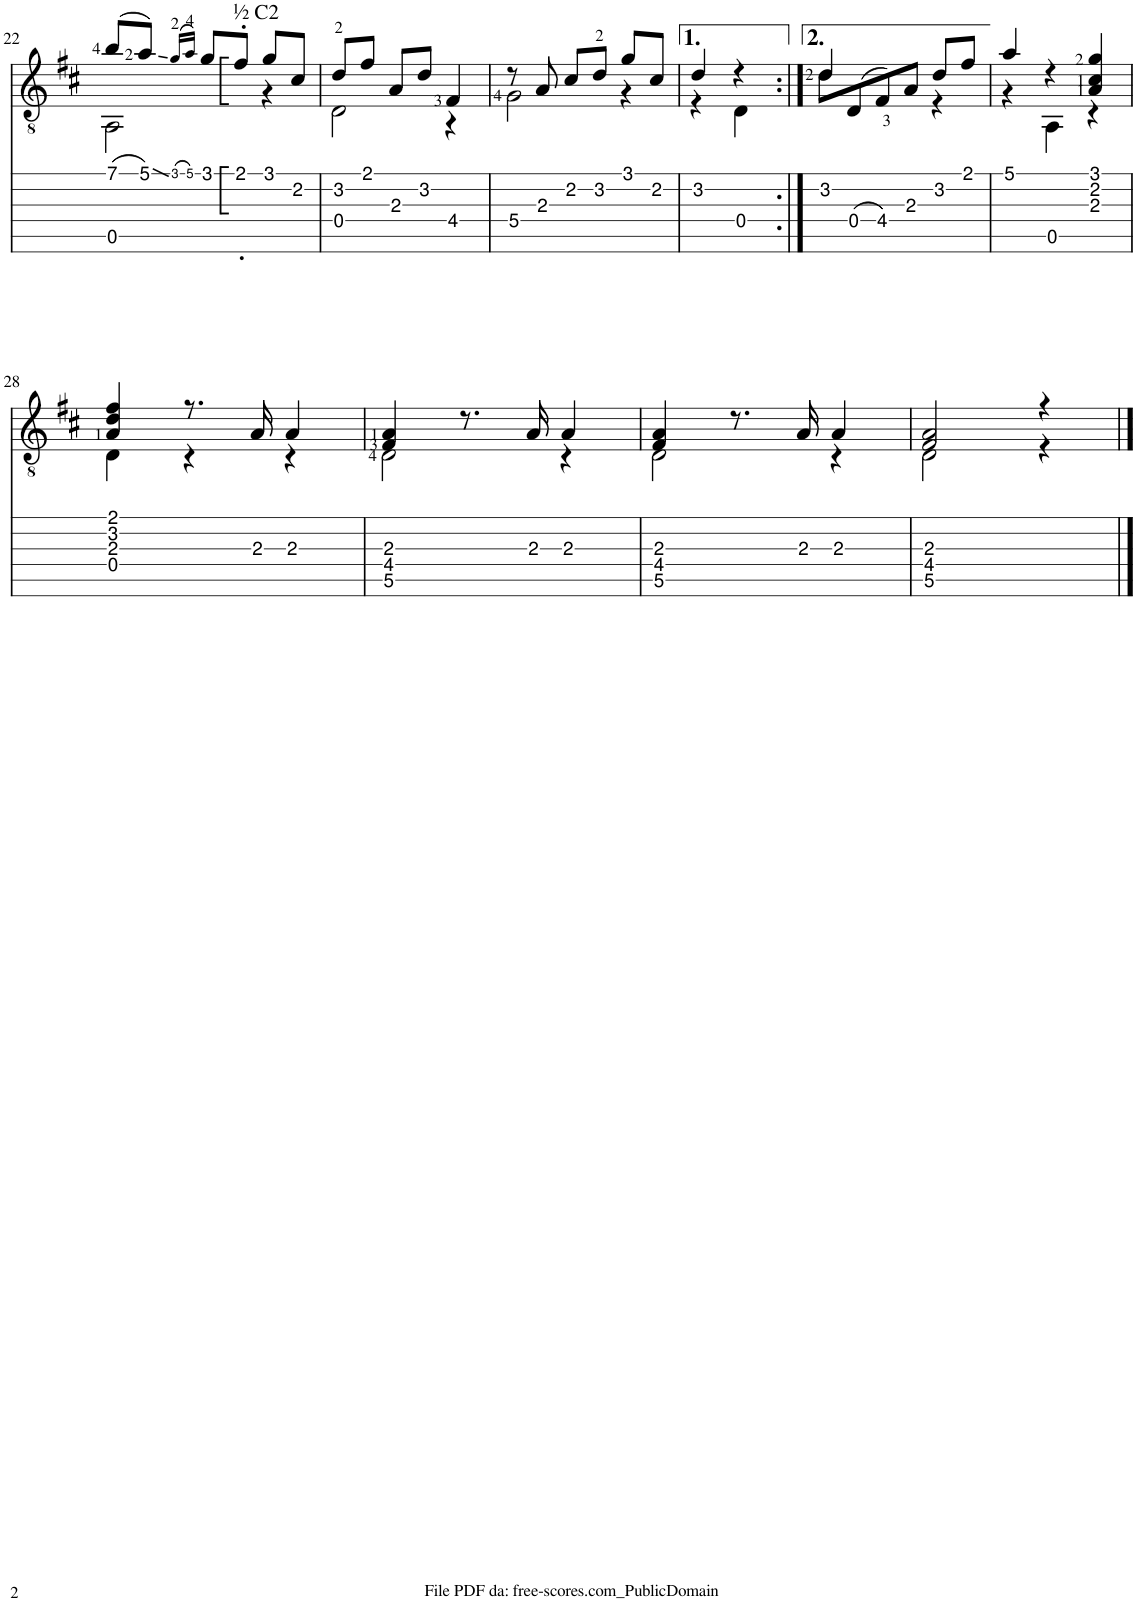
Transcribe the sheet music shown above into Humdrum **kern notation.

**kern	**kern
*part1	*part1
*staff2	*staff1
*I"Guitar	*
*I'Guit.	*
!!LO:PB:g=z
*	*clefGv2
*k[f#c#]	*k[f#c#]
*M3/4	*M3/4
=22	=22
*^	*^
8bL	2AA	(8b/L	2AA\
8aJ	.	8a/J)	.
qg	.	(16qg/LL	.
qa	.	16qa/JJ)	.
8gL	.	8g/L	.
!	!	!LO:TX:a:t=½ C2	!
8f#'J	.	8f#'/J	.
8gL	4r	8g/L	4r
8c#J	.	8c#/J	.
=23	=23	=23	=23
8dL	2D	8d/L	2D\
8f#J	.	8f#/J	.
8AL	.	8A/L	.
8dJ	.	8d/J	.
4F#	4r	4F#/	4r
=24	=24	=24	=24
8r	2G	8r	2G\
8A	.	8A/	.
8c#L	.	8c#/L	.
8dJ	.	8d/J	.
8gL	4r	8g/L	4r
8c#J	.	8c#/J	.
=25	=25	=25	=25
4d	4r	4d/	4r
4r	4D	4r	4D\
=26:|!	=26:|!	=26:|!	=26:|!
8dL	4d	8d\L	4d/
8DJ	.	(8D/	.
8F#L	4ryy	8F#/)	4ryy
8AJ	.	8A/J	.
8dL	4r	8d/L	4r
8f#J	.	8f#/J	.
=27	=27	=27	=27
4a	4r	4a/	4r
4r	4AA	4r	4AA\
4A 4c# 4g	4r	4A/ 4c#/ 4g/	4r
!!LO:LB:g=z	!!
=28	=28	=28	=28
4A 4d 4f#	4D	4A/ 4d/ 4f#/	4D\
8.r	4r	8.r	4r
16A	.	16A/	.
4A	4r	4A/	4r
=29	=29	=29	=29
4F# 4A	2D	4F#/ 4A/	2D\
8.r	.	8.r	.
16A	.	16A/	.
4A	4r	4A/	4r
=30	=30	=30	=30
4F# 4A	2D	4F#/ 4A/	2D\
8.r	.	8.r	.
16A	.	16A/	.
4A	4r	4A/	4r
=31	=31	=31	=31
2F# 2A	2D	2F#/ 2A/	2D\
4r	4r	4r	4r
*v	*v	*	*
*	*v	*v
==	==
*-	*-
